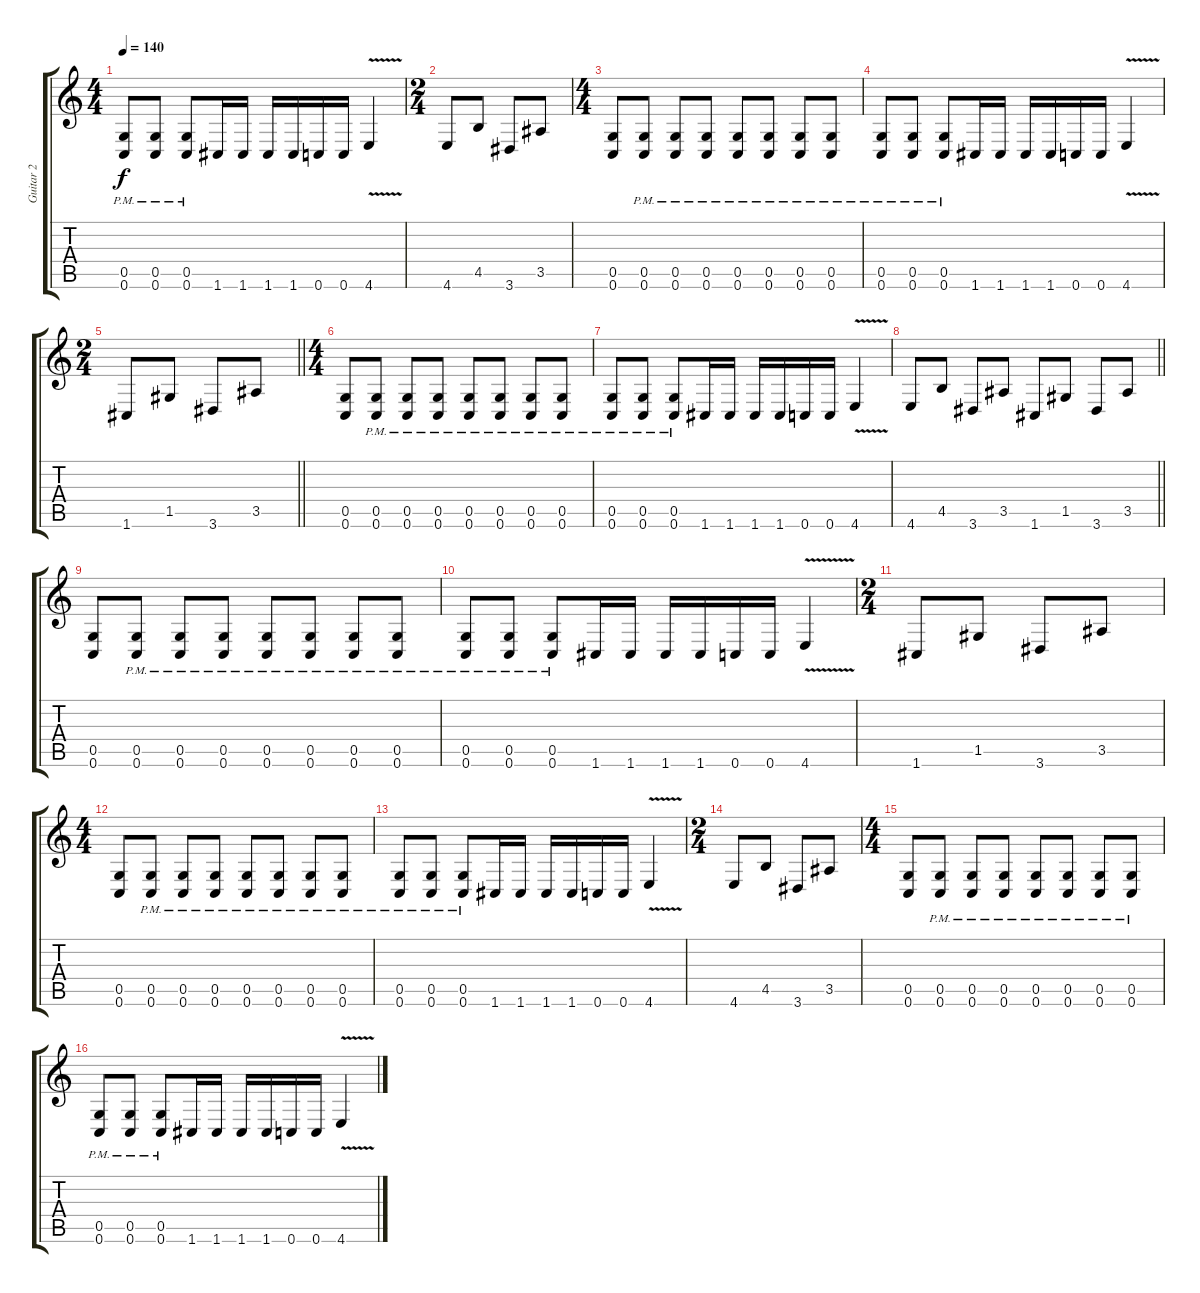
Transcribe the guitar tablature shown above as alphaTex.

\track ("Guitar 2" "Guitar 2") {instrument overdrivenguitar}
\staff {score tabs}
\tuning (D4 A3 F3 C3 G2 C2) {hide}
\ts (4 4)
\tempo 140
\clef g2
\ks c
(0.5{pm} 0.6{pm}).8{dy f} (0.5{pm} 0.6{pm}).8 (0.5{pm} 0.6{pm}).8 1.6.16 1.6.16 1.6.16 1.6.16 0.6.16 0.6.16 4.6{v}.4 |
\ts (2 4)
4.6.8 4.5.8 3.6.8 3.5.8 |
\ts (4 4)
(0.5 0.6).8 (0.5{pm} 0.6{pm}).8 (0.5{pm} 0.6{pm}).8 (0.5{pm} 0.6{pm}).8 (0.5{pm} 0.6{pm}).8 (0.5{pm} 0.6{pm}).8 (0.5{pm} 0.6{pm}).8 (0.5{pm} 0.6{pm}).8 |
(0.5{pm} 0.6{pm}).8 (0.5{pm} 0.6{pm}).8 (0.5{pm} 0.6{pm}).8 1.6.16 1.6.16 1.6.16 1.6.16 0.6.16 0.6.16 4.6{v}.4 |
\ts (2 4)
\barLineRight lightlight
1.6.8 1.5.8 3.6.8 3.5.8 |
\ts (4 4)
(0.5 0.6).8 (0.5{pm} 0.6{pm}).8 (0.5{pm} 0.6{pm}).8 (0.5{pm} 0.6{pm}).8 (0.5{pm} 0.6{pm}).8 (0.5{pm} 0.6{pm}).8 (0.5{pm} 0.6{pm}).8 (0.5{pm} 0.6{pm}).8 |
(0.5{pm} 0.6{pm}).8 (0.5{pm} 0.6{pm}).8 (0.5{pm} 0.6{pm}).8 1.6.16 1.6.16 1.6.16 1.6.16 0.6.16 0.6.16 4.6{v}.4 |
\barLineRight lightlight
4.6.8 4.5.8 3.6.8 3.5.8 1.6.8 1.5.8 3.6.8 3.5.8 |
(0.5 0.6).8 (0.5{pm} 0.6{pm}).8 (0.5{pm} 0.6{pm}).8 (0.5{pm} 0.6{pm}).8 (0.5{pm} 0.6{pm}).8 (0.5{pm} 0.6{pm}).8 (0.5{pm} 0.6{pm}).8 (0.5{pm} 0.6{pm}).8 |
(0.5{pm} 0.6{pm}).8 (0.5{pm} 0.6{pm}).8 (0.5{pm} 0.6{pm}).8 1.6.16 1.6.16 1.6.16 1.6.16 0.6.16 0.6.16 4.6{v}.4 |
\ts (2 4)
1.6.8 1.5.8 3.6.8 3.5.8 |
\ts (4 4)
(0.5 0.6).8 (0.5{pm} 0.6{pm}).8 (0.5{pm} 0.6{pm}).8 (0.5{pm} 0.6{pm}).8 (0.5{pm} 0.6{pm}).8 (0.5{pm} 0.6{pm}).8 (0.5{pm} 0.6{pm}).8 (0.5{pm} 0.6{pm}).8 |
(0.5{pm} 0.6{pm}).8 (0.5{pm} 0.6{pm}).8 (0.5{pm} 0.6{pm}).8 1.6.16 1.6.16 1.6.16 1.6.16 0.6.16 0.6.16 4.6{v}.4 |
\ts (2 4)
4.6.8 4.5.8 3.6.8 3.5.8 |
\ts (4 4)
(0.5 0.6).8 (0.5{pm} 0.6{pm}).8 (0.5{pm} 0.6{pm}).8 (0.5{pm} 0.6{pm}).8 (0.5{pm} 0.6{pm}).8 (0.5{pm} 0.6{pm}).8 (0.5{pm} 0.6{pm}).8 (0.5{pm} 0.6{pm}).8 |
(0.5{pm} 0.6{pm}).8 (0.5{pm} 0.6{pm}).8 (0.5{pm} 0.6{pm}).8 1.6.16 1.6.16 1.6.16 1.6.16 0.6.16 0.6.16 4.6{v}.4
